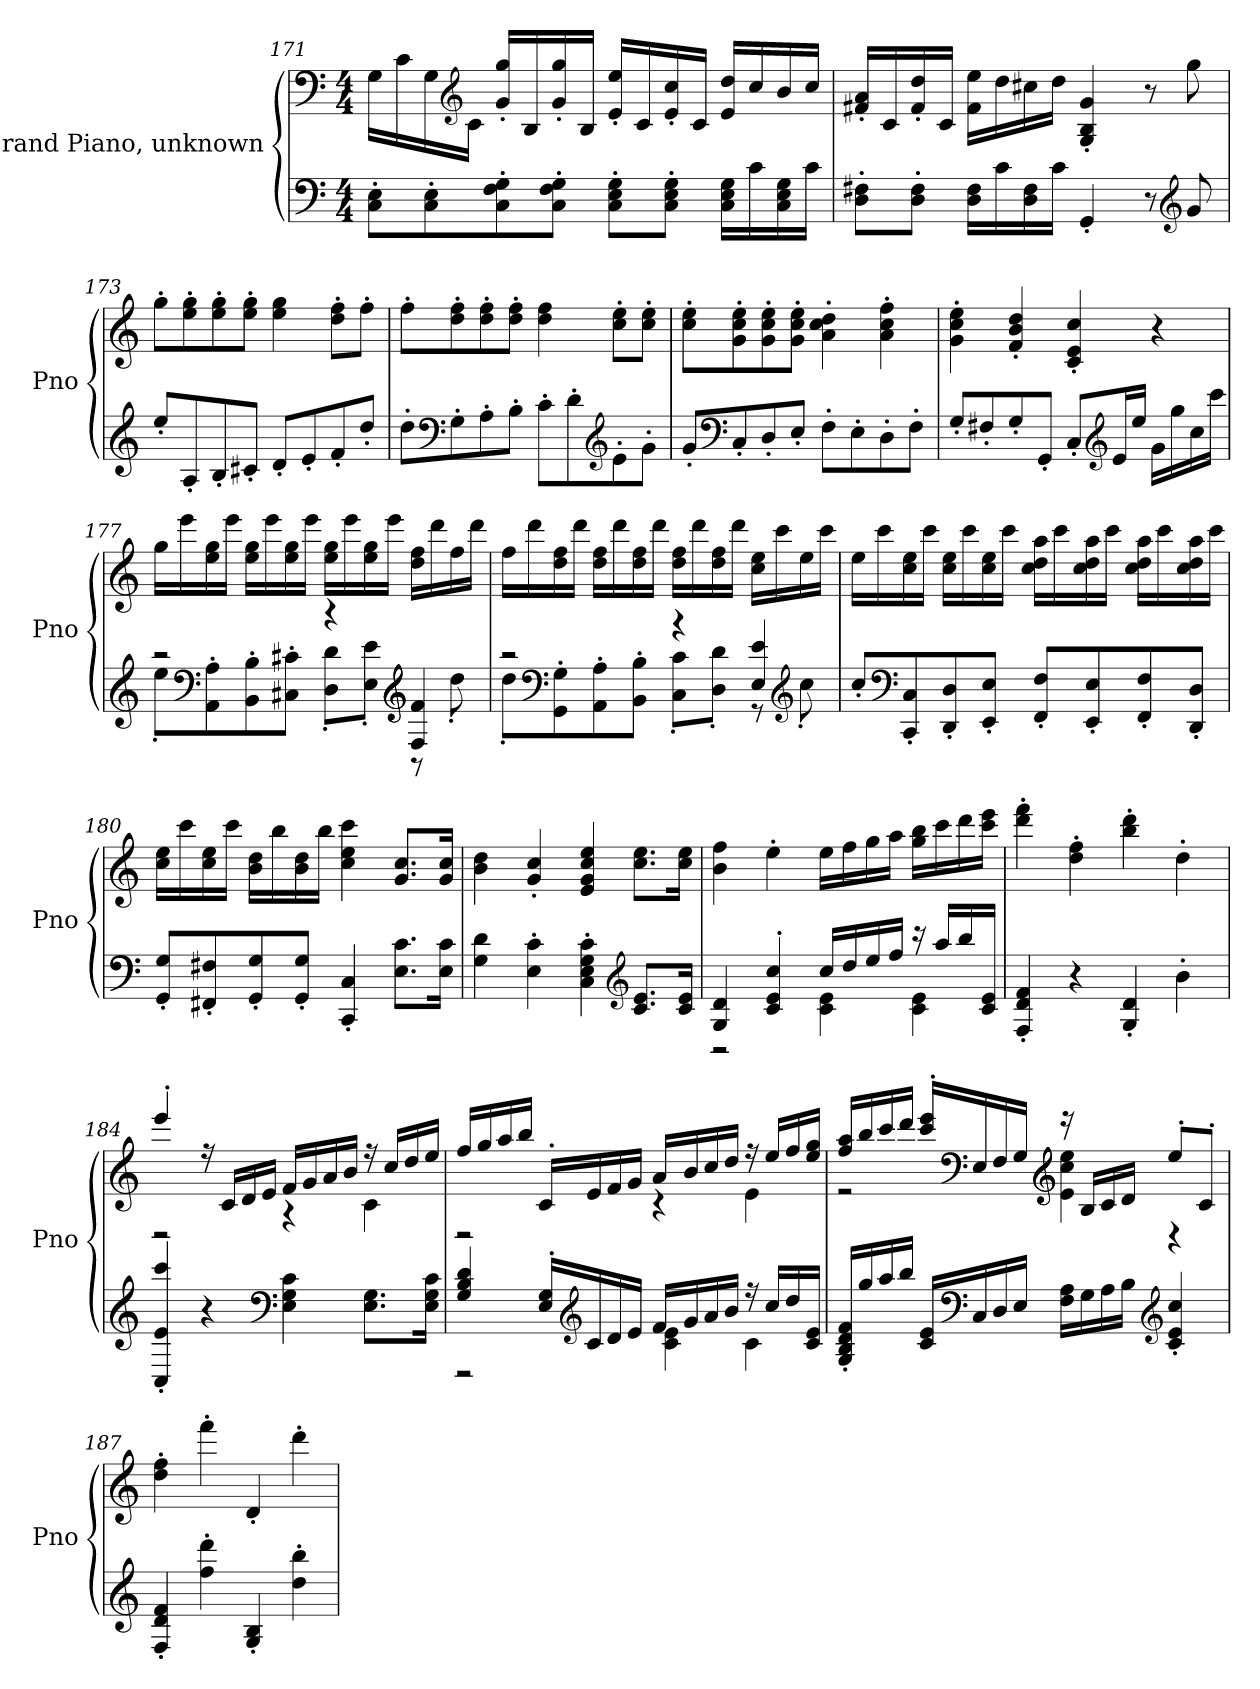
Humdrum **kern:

**kern	**kern
*part1	*part1
*staff2	*staff1
*I"Grand Piano, unknown	*
*I'Pno	*
!!LO:LB:g=z
*clefF4	*clefF4
*k[]	*k[]
*M4/4	*M4/4
=171	=171
8C\' 8E\'L	16G\LL
.	16c\
8C\' 8E\'	16G\
*	*clefG2
.	16c\JJ
8C\' 8F\' 8G\'	16g/' 16gg/'LL
.	16B/
8C\' 8F\' 8G\'J	16g/' 16gg/'
.	16B/JJ
8C\' 8E\' 8G\'L	16e/' 16ee/'LL
.	16c/
8C\' 8E\' 8G\'J	16e/' 16cc/'
.	16c/JJ
16C\ 16E\ 16G\LL	16e/ 16dd/LL
16c\	16cc/
16C\ 16E\ 16G\	16b/
16c\JJ	16cc/JJ
=172	=172
8D\' 8F#X\'L	16f#X/' 16a/'LL
.	16c/
8D\' 8F#\'J	16f#/' 16dd/'
.	16c/JJ
16D\ 16F#\LL	16f#\ 16ee\LL
16c\	16dd\
16D\ 16F#\	16cc#X\
16c\JJ	16dd\JJ
4GG'/	4G/' 4B/' 4g/'
8r	8r
*clefG2	*
8g/	8gg\
=173	=173
8ee'/L	8gg'\L
8A'/	8ee\' 8gg\'
8B'/	8ee\' 8gg\'
8c#X'/J	8ee\' 8gg\'J
8d'/L	4ee\ 4gg\
8e'/	.
8f'/	8dd\' 8ff\'L
8dd'/J	8ff'\J
!!LO:PB:g=z
=174	=174
8dd'\L	8ff'\L
*clefF4	*
8G'\	8dd\' 8ff\'
8A'\	8dd\' 8ff\'
8B'\J	8dd\' 8ff\'J
8c'\L	4dd\ 4ff\
8d'\	.
*clefG2	*
8e'\	8cc\' 8ee\'L
8g'\J	8cc\' 8ee\'J
=175	=175
8g'/L	8cc\' 8ee\'L
*clefF4	*
8C'/	8g\' 8cc\' 8ee\'
8D'/	8g\' 8cc\' 8ee\'
8E'/J	8g\' 8cc\' 8ee\'J
8F'\L	4a\' 4cc\' 4dd\'
8E'\	.
8D'\	4a\' 4cc\' 4ff\'
8F'\J	.
=176	=176
8G'/L	4g\' 4cc\' 4ee\'
8F#X'/	.
8G'/	4f/' 4b/' 4dd/'
8GG'/J	.
8C'/L	4c/' 4e/' 4cc/'
*clefG2	*
16e/L	.
16ee/JJ	.
16g\LL	4r
16gg\	.
16cc\	.
16ccc\JJ	.
!!LO:LB:g=z
=177	=177
*^	*
2r	8ee'\L	16gg\LL
.	.	16eee\
*clefF4	*	*
.	8AA\' 8A\'	16ee\ 16gg\
.	.	16eee\JJ
.	8BB\' 8B\'	16ee\ 16gg\LL
.	.	16eee\
.	8C#X\' 8c#X\'J	16ee\ 16gg\
.	.	16eee\JJ
4r	8D\' 8d\'L	16ee\ 16gg\LL
.	.	16eee\
.	8E\' 8e\'J	16ee\ 16gg\
.	.	16eee\JJ
*clefG2	*	*
4F/ 4f/	8r	16dd\ 16ff\LL
.	.	16ddd\
.	8dd'\	16ff\
.	.	16ddd\JJ
=178	=178	=178
2r	8dd'\L	16ff\LL
.	.	16ddd\
*clefF4	*	*
.	8GG\' 8G\'	16dd\ 16ff\
.	.	16ddd\JJ
.	8AA\' 8A\'	16dd\ 16ff\LL
.	.	16ddd\
.	8BB\' 8B\'J	16dd\ 16ff\
.	.	16ddd\JJ
4r	8C\' 8c\'L	16dd\ 16ff\LL
.	.	16ddd\
.	8D\' 8d\'J	16dd\ 16ff\
.	.	16ddd\JJ
4E/ 4e/	8r	16cc\ 16ee\LL
.	.	16ccc\
*clefG2	*	*
.	8cc'\	16ee\
.	.	16ccc\JJ
*v	*v	*
!!LO:LB:g=z
=179	=179
8cc'/L	16ee\LL
.	16ccc\
*clefF4	*
8CC/' 8C/'	16cc\ 16ee\
.	16ccc\JJ
8DD/' 8D/'	16cc\ 16ee\LL
.	16ccc\
8EE/' 8E/'J	16cc\ 16ee\
.	16ccc\JJ
8FF/' 8F/'L	16cc\ 16dd\ 16aa\LL
.	16ccc\
8EE/' 8E/'	16cc\ 16dd\ 16aa\
.	16ccc\JJ
8FF/' 8F/'	16cc\ 16dd\ 16aa\LL
.	16ccc\
8DD/' 8D/'J	16cc\ 16dd\ 16aa\
.	16ccc\JJ
=180	=180
8GG/' 8G/'L	16cc\ 16ee\LL
.	16ccc\
8FF#X/' 8F#X/'	16cc\ 16ee\
.	16ccc\JJ
8GG/' 8G/'	16b\ 16dd\LL
.	16bb\
8GG/' 8G/'J	16b\ 16dd\
.	16bb\JJ
4CC/' 4C/'	4cc\ 4ee\ 4ccc\
8.E\ 8.c\L	8.g/ 8.cc/L
16E\ 16c\Jk	16g/ 16cc/Jk
=181	=181
4G\ 4d\	4b\ 4dd\
4E\' 4c\'	4g/' 4cc/'
4C\' 4E\' 4G\' 4c\'	4e/ 4g/ 4cc/ 4ee/
*clefG2	*
8.c/ 8.e/L	8.cc\ 8.ee\L
16c/ 16e/Jk	16cc\ 16ee\Jk
!!LO:LB:g=z
=182	=182
*^	*
4G/ 4d/	2r	4b\ 4ff\
4c/' 4e/' 4cc/'	.	4ee'\
16cc/LL	4c\ 4e\	16ee\LL
16dd/	.	16ff\
16ee/	.	16gg\
16ff/JJ	.	16aa\JJ
16r	4c\ 4e\	16gg\ 16bb\LL
16aa/LL	.	16ccc\
16bb/	.	16ddd\
16c/ 16e/JJ	.	16ccc\ 16eee\JJ
*v	*v	*
=183	=183
4F/' 4d/' 4f/'	4ddd\' 4fff\'
4r	4dd\' 4ff\'
4G/' 4d/'	4bb\' 4ddd\'
4b'\	4dd'\
=184	=184
*	*^
4C/' 4e/' 4ccc/'	4eee'/	2r
4r	16r	.
.	16c/LL	.
.	16d/	.
.	16e/JJ	.
*clefF4	*	*
4E\ 4G\ 4c\	16f/LL	4r
.	16g/	.
.	16a/	.
.	16b/JJ	.
8.E\ 8.G\L	16r	4c\
.	16cc/LL	.
.	16dd/	.
16E\ 16G\ 16c\Jk	16ee/JJ	.
!!LO:LB:g=z	!!
=185	=185	=185
*^	*	*
4G/ 4B/ 4d/	2r	16ff/LL	2r
.	.	16gg/	.
.	.	16aa/	.
.	.	16bb/JJ	.
16E/' 16G/'LL	.	16c'/LL	.
*clefG2	*	*	*
16c/	.	16e/	.
16d/	.	16f/	.
16e/JJ	.	16g/JJ	.
16f/LL	4c\ 4e\	16a/LL	4r
16g/	.	16b/	.
16a/	.	16cc/	.
16b/JJ	.	16dd/JJ	.
16r	4c\	16r	4e\
16cc/LL	.	16ee/LL	.
16dd/	.	16ff/	.
16c/ 16e/JJ	.	16ee/ 16gg/JJ	.
*v	*v	*	*
=186	=186	=186
16G/' 16B/' 16d/' 16f/'LL	16ff/ 16aa/LL	2r
16gg/	16bb/	.
16aa/	16ccc/	.
16bb/JJ	16ddd/JJ	.
16c/ 16e/LL	16ccc/' 16eee/'LL	.
*clefF4	*clefF4	*
16C/	16E/	.
16D/	16F/	.
16E/JJ	16G/JJ	.
*	*clefG2	*
16F\ 16A\LL	16r	4e\ 4cc\ 4ee\
16G\	16B/LL	.
16A\	16c/	.
16B\JJ	16d/JJ	.
*clefG2	*	*
4c/' 4e/' 4cc/'	8ee'/L	4r
.	8c'/J	.
*	*v	*v
=187	=187
4F/' 4d/' 4f/'	4dd\' 4ff\'
4ff\' 4ddd\'	4fff'\
4G/' 4B/'	4d'/
4dd\' 4bb\'	4ddd'\
=	=
*-	*-
